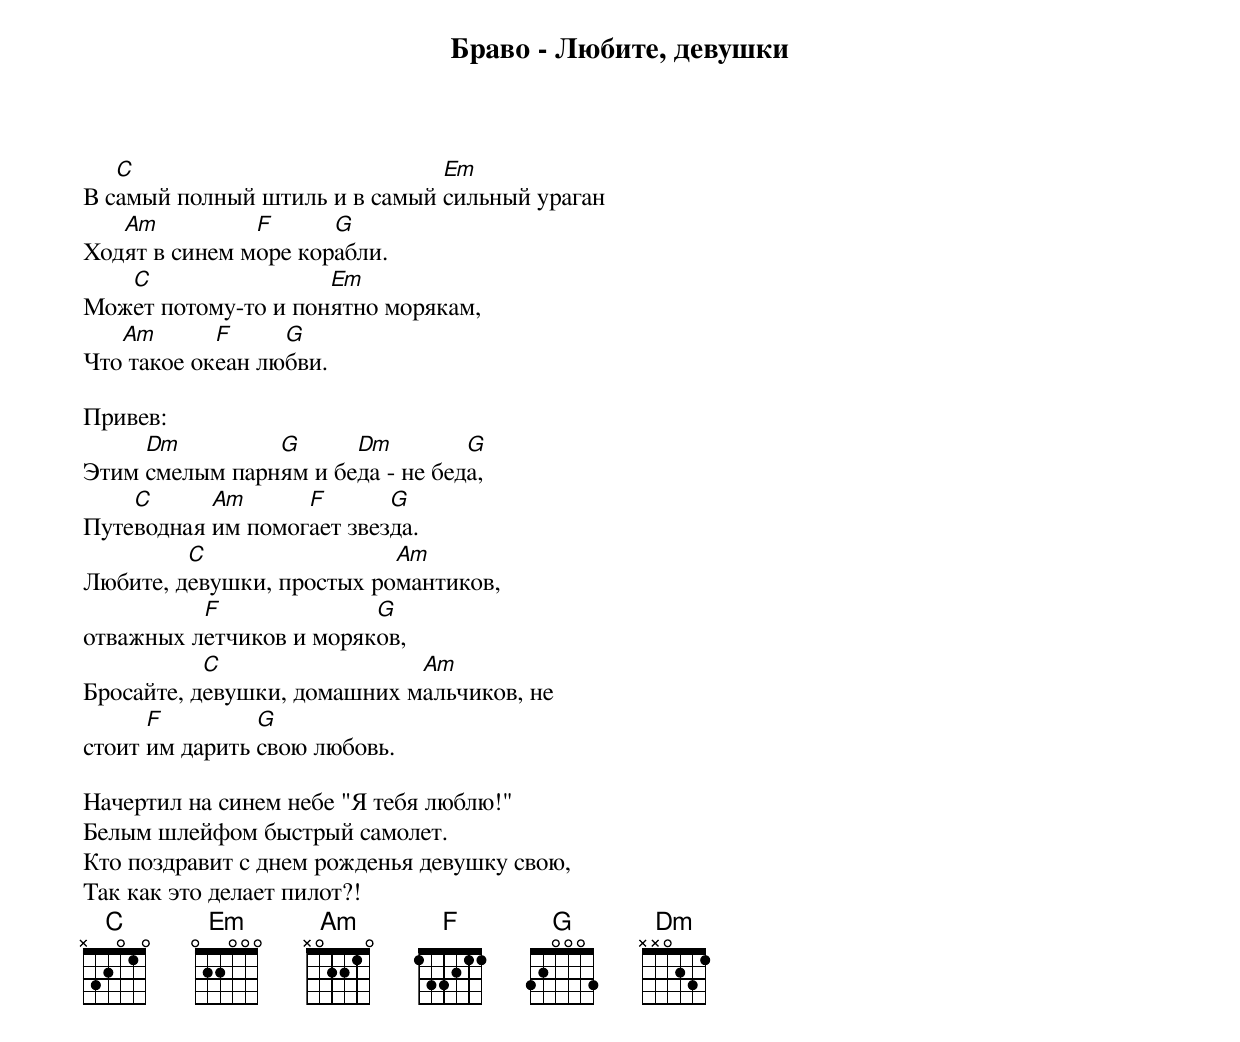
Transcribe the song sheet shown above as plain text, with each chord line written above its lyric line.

Браво - Любите, девушки

   C                           Em
В самый полный штиль и в самый сильный ураган
   Am          F      G
Ходят в синем море корабли.
   C                 Em
Может потому-то и понятно морякам,
   Am       F     G
Что такое океан любви.

Привев:
     Dm         G      Dm         G
Этим смелым парням и беда - не беда,
    C      Am      F       G
Путеводная им помогает звезда.
         C                 Am
Любите, девушки, простых романтиков,
          F              G
отважных летчиков и моряков,
           C                 Am
Бросайте, девушки, домашних мальчиков, не
      F         G
стоит им дарить свою любовь.

Начертил на синем небе "Я тебя люблю!"
Белым шлейфом быстрый самолет.
Кто поздравит с днем рожденья девушку свою,
Так как это делает пилот?!
